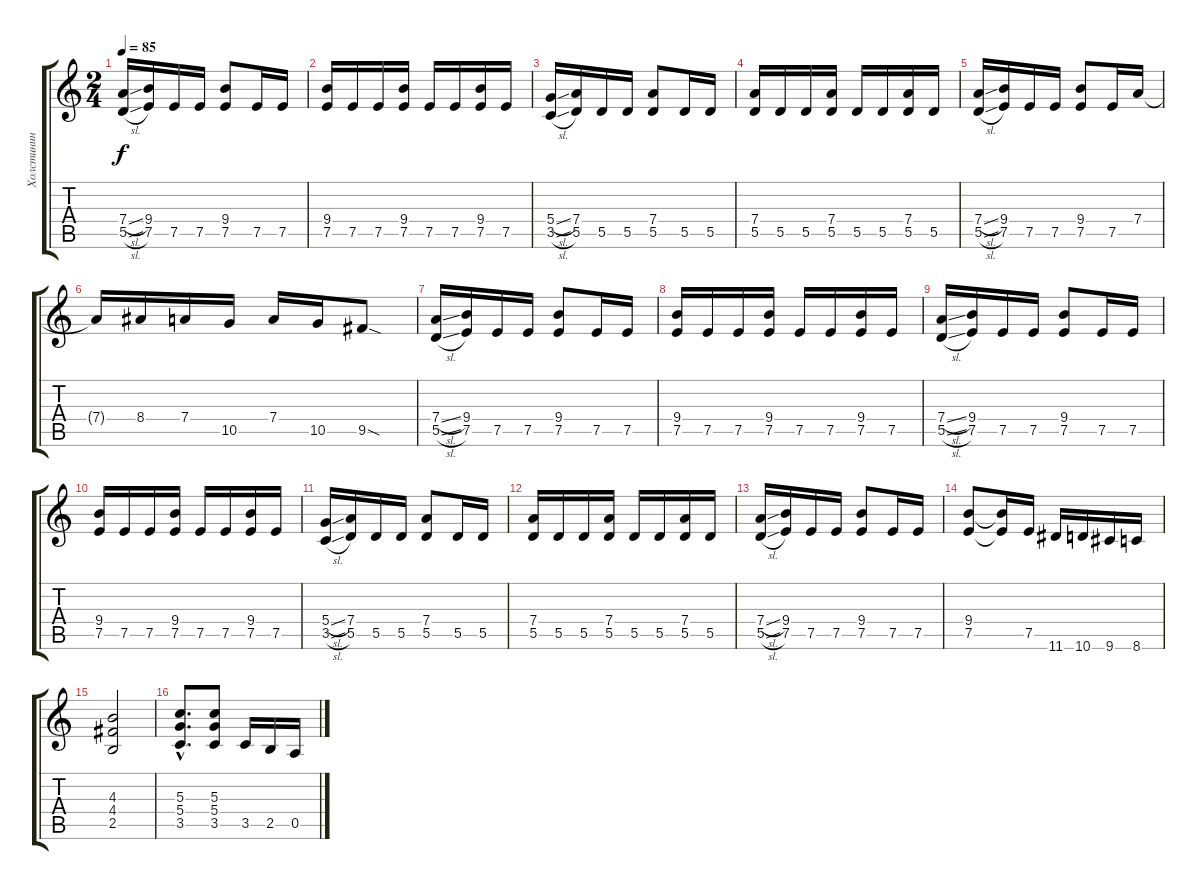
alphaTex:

\track ("Холстинин" "Холстинин") {instrument overdrivenguitar}
\staff {score tabs}
\tuning (E4 B3 G3 D3 A2 E2) {hide}
\ts (2 4)
\tempo 85
\clef g2
\ks c
(7.4{sl} 5.5{sl}).16{dy f} (9.4 7.5).16 7.5.16 7.5.16 (9.4 7.5).8 7.5.16 7.5.16 |
(9.4 7.5).16 7.5.16 7.5.16 (9.4 7.5).16 7.5.16 7.5.16 (9.4 7.5).16 7.5.16 |
(5.4{sl} 3.5{sl}).16 (7.4 5.5).16 5.5.16 5.5.16 (7.4 5.5).8 5.5.16 5.5.16 |
(7.4 5.5).16 5.5.16 5.5.16 (7.4 5.5).16 5.5.16 5.5.16 (7.4 5.5).16 5.5.16 |
(7.4{sl} 5.5{sl}).16 (9.4 7.5).16 7.5.16 7.5.16 (9.4 7.5).8 7.5.16 7.4.16 |
7.4{t}.16 8.4.16 7.4.16 10.5.16 7.4.16 10.5.16 9.5{sod}.8 |
(7.4{sl} 5.5{sl}).16 (9.4 7.5).16 7.5.16 7.5.16 (9.4 7.5).8 7.5.16 7.5.16 |
(9.4 7.5).16 7.5.16 7.5.16 (9.4 7.5).16 7.5.16 7.5.16 (9.4 7.5).16 7.5.16 |
(7.4{sl} 5.5{sl}).16 (9.4 7.5).16 7.5.16 7.5.16 (9.4 7.5).8 7.5.16 7.5.16 |
(9.4 7.5).16 7.5.16 7.5.16 (9.4 7.5).16 7.5.16 7.5.16 (9.4 7.5).16 7.5.16 |
(5.4{sl} 3.5{sl}).16 (7.4 5.5).16 5.5.16 5.5.16 (7.4 5.5).8 5.5.16 5.5.16 |
(7.4 5.5).16 5.5.16 5.5.16 (7.4 5.5).16 5.5.16 5.5.16 (7.4 5.5).16 5.5.16 |
(7.4{sl} 5.5{sl}).16 (9.4 7.5).16 7.5.16 7.5.16 (9.4 7.5).8 7.5.16 7.5.16 |
(9.4 7.5).8 (9.4{t} 7.5{t}).16 7.5.16 11.6.16 10.6.16 9.6.16 8.6.16 |
(4.3 4.4 2.5).2 |
(5.3{hac} 5.4{hac} 3.5{hac}).8{d} (5.3 5.4 3.5).8 3.5.16 2.5.16 0.5.16
